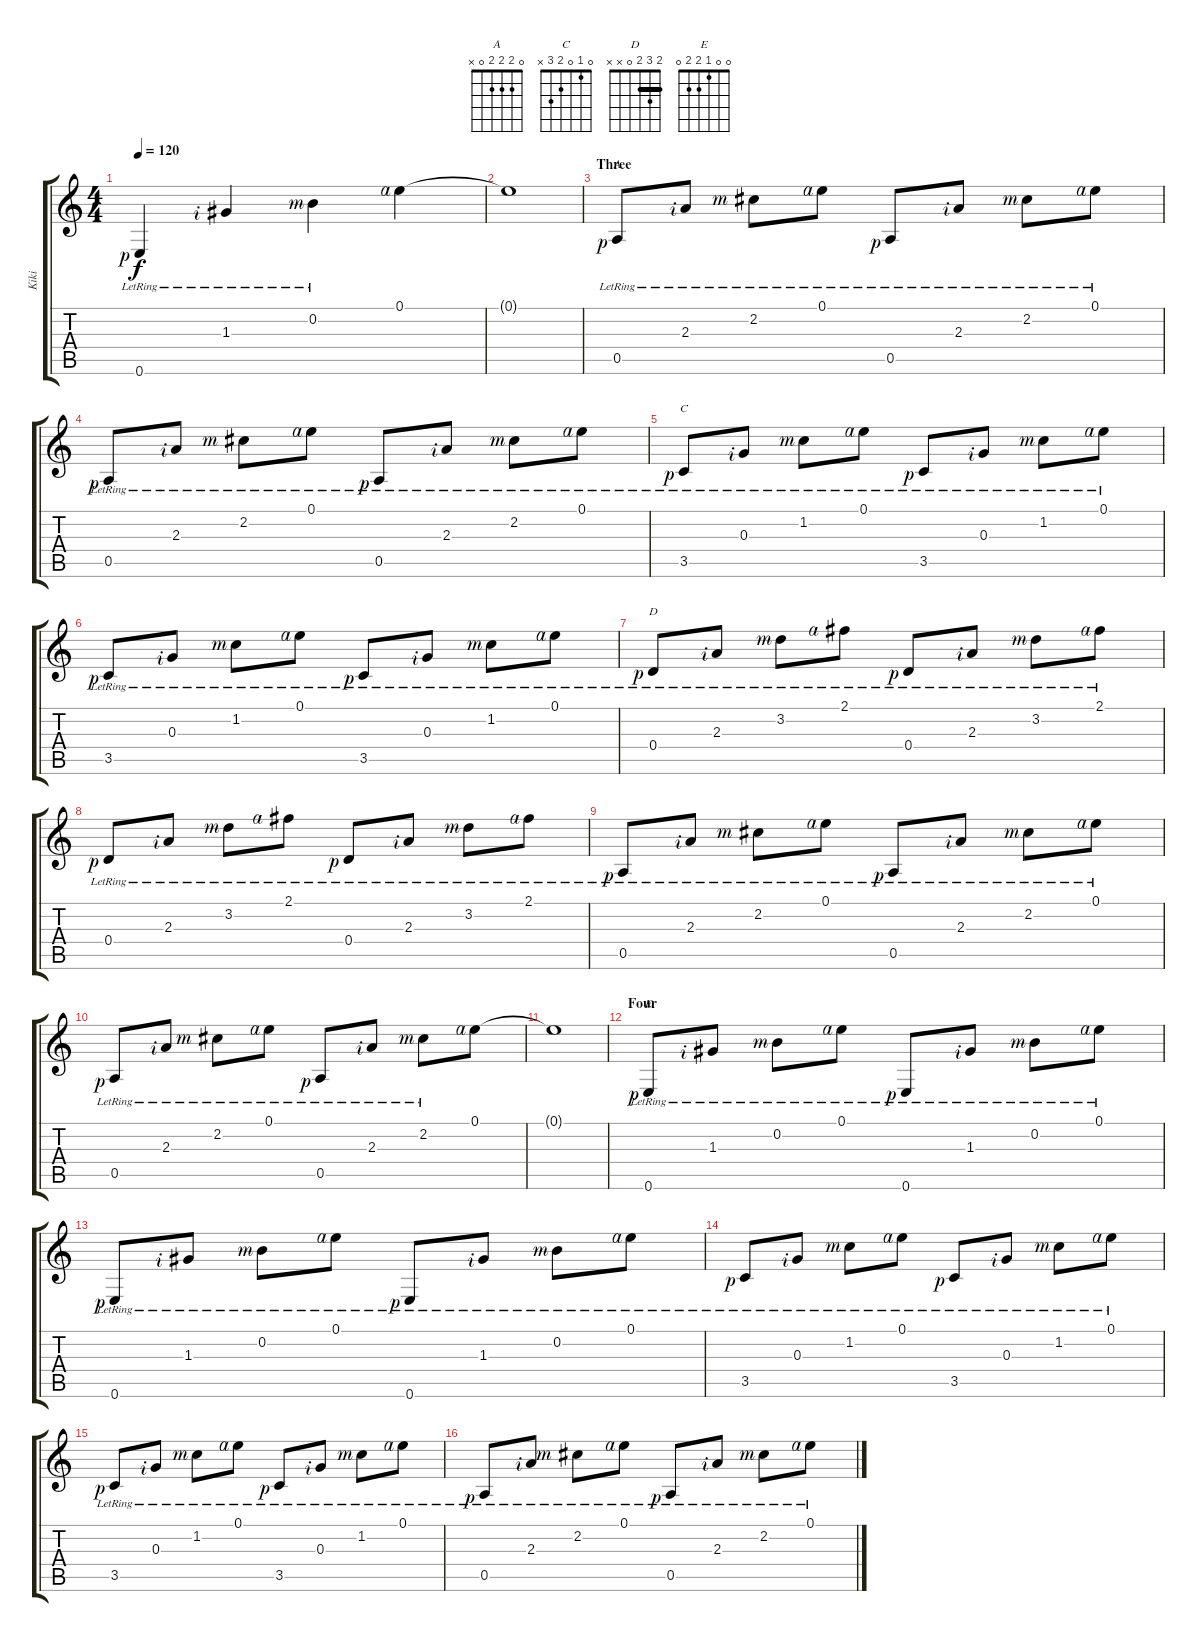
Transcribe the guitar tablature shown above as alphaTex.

\track ("Kiki" "Kiki") {instrument acousticguitarnylon}
\staff {score tabs}
\tuning (E4 B3 G3 D3 A2 E2) {hide}
\chord ("A" 0 2 2 2 0 x)
\chord ("C" 0 1 0 2 3 x)
\chord ("D" 2 3 2 0 x x) {barre 2}
\chord ("E" 0 0 1 2 2 0)
\ts (4 4)
\tempo 120
\clef g2
\ks c
0.6{lr rf 1}.4{dy f} 1.3{lr rf 2}.4 0.2{lr rf 3}.4 0.1{rf 4}.4 |
0.1{t}.1 |
\section ("" "Three")
0.5{lr rf 1}.8{ch "A"} 2.3{lr rf 2}.8 2.2{lr rf 3}.8 0.1{lr rf 4}.8 0.5{lr rf 1}.8 2.3{lr rf 2}.8 2.2{lr rf 3}.8 0.1{lr rf 4}.8 |
0.5{lr rf 1}.8 2.3{lr rf 2}.8 2.2{lr rf 3}.8 0.1{lr rf 4}.8 0.5{lr rf 1}.8 2.3{lr rf 2}.8 2.2{lr rf 3}.8 0.1{lr rf 4}.8 |
3.5{lr rf 1}.8{ch "C"} 0.3{lr rf 2}.8 1.2{lr rf 3}.8 0.1{lr rf 4}.8 3.5{lr rf 1}.8 0.3{lr rf 2}.8 1.2{lr rf 3}.8 0.1{lr rf 4}.8 |
3.5{lr rf 1}.8 0.3{lr rf 2}.8 1.2{lr rf 3}.8 0.1{lr rf 4}.8 3.5{lr rf 1}.8 0.3{lr rf 2}.8 1.2{lr rf 3}.8 0.1{lr rf 4}.8 |
0.4{lr rf 1}.8{ch "D"} 2.3{lr rf 2}.8 3.2{lr rf 3}.8 2.1{lr rf 4}.8 0.4{lr rf 1}.8 2.3{lr rf 2}.8 3.2{lr rf 3}.8 2.1{lr rf 4}.8 |
0.4{lr rf 1}.8 2.3{lr rf 2}.8 3.2{lr rf 3}.8 2.1{lr rf 4}.8 0.4{lr rf 1}.8 2.3{lr rf 2}.8 3.2{lr rf 3}.8 2.1{lr rf 4}.8 |
0.5{lr rf 1}.8 2.3{lr rf 2}.8 2.2{lr rf 3}.8 0.1{lr rf 4}.8 0.5{lr rf 1}.8 2.3{lr rf 2}.8 2.2{lr rf 3}.8 0.1{lr rf 4}.8 |
0.5{lr rf 1}.8 2.3{lr rf 2}.8 2.2{lr rf 3}.8 0.1{lr rf 4}.8 0.5{lr rf 1}.8 2.3{lr rf 2}.8 2.2{lr rf 3}.8 0.1{rf 4}.8 |
0.1{t}.1 |
\section ("" "Four")
0.6{lr rf 1}.8{ch "E"} 1.3{lr rf 2}.8 0.2{lr rf 3}.8 0.1{lr rf 4}.8 0.6{lr rf 1}.8 1.3{lr rf 2}.8 0.2{lr rf 3}.8 0.1{lr rf 4}.8 |
0.6{lr rf 1}.8 1.3{lr rf 2}.8 0.2{lr rf 3}.8 0.1{lr rf 4}.8 0.6{lr rf 1}.8 1.3{lr rf 2}.8 0.2{lr rf 3}.8 0.1{lr rf 4}.8 |
3.5{lr rf 1}.8 0.3{lr rf 2}.8 1.2{lr rf 3}.8 0.1{lr rf 4}.8 3.5{lr rf 1}.8 0.3{lr rf 2}.8 1.2{lr rf 3}.8 0.1{lr rf 4}.8 |
3.5{lr rf 1}.8 0.3{lr rf 2}.8 1.2{lr rf 3}.8 0.1{lr rf 4}.8 3.5{lr rf 1}.8 0.3{lr rf 2}.8 1.2{lr rf 3}.8 0.1{lr rf 4}.8 |
0.5{lr rf 1}.8 2.3{lr rf 2}.8 2.2{lr rf 3}.8 0.1{lr rf 4}.8 0.5{lr rf 1}.8 2.3{lr rf 2}.8 2.2{lr rf 3}.8 0.1{lr rf 4}.8
